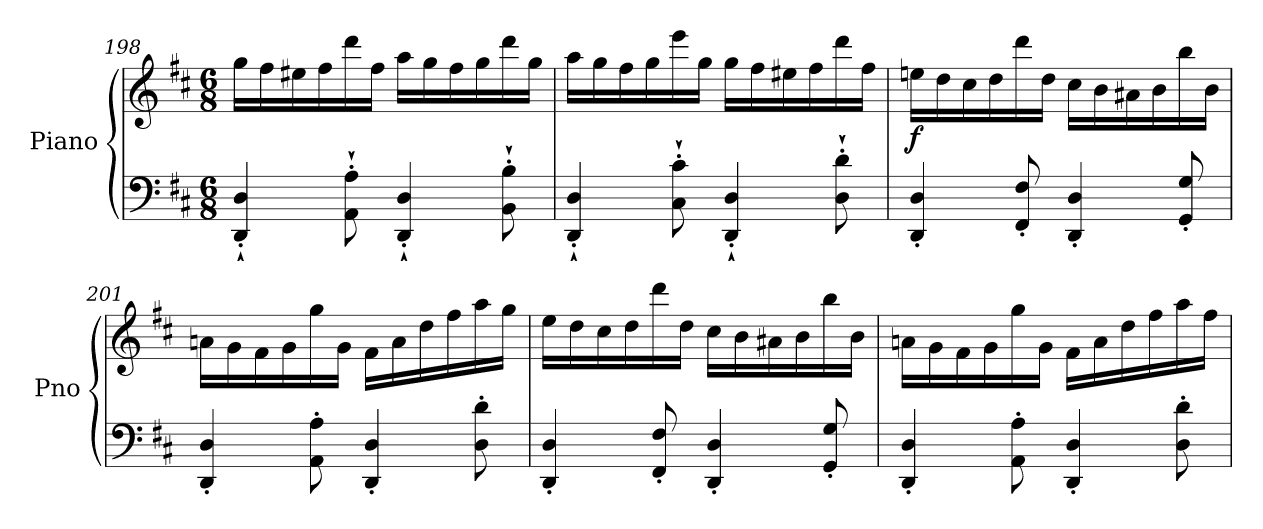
**kern	**kern	**dynam
*part1	*part1	*part1
*staff2	*staff1	*staff1/2
*I"Piano	*	*
*I'Pno	*	*
*clefF4	*clefG2	*
*k[f#c#]	*k[f#c#]	*
*M6/8	*M6/8	*
=198	=198	=198
4DD/'` 4D/'`	16gg\LL	.
.	16ff#\	.
.	16ee#X\	.
.	16ff#\	.
8AA\'` 8A\'`	16ddd\	.
.	16ff#\JJ	.
4DD/'` 4D/'`	16aa\LL	.
.	16gg\	.
.	16ff#\	.
.	16gg\	.
8BB\'` 8B\'`	16ddd\	.
.	16gg\JJ	.
=199	=199	=199
4DD/'` 4D/'`	16aa\LL	.
.	16gg\	.
.	16ff#\	.
.	16gg\	.
8C#\'` 8c#\'`	16eee\	.
.	16gg\JJ	.
4DD/'` 4D/'`	16gg\LL	.
.	16ff#\	.
.	16ee#X\	.
.	16ff#\	.
8D\'` 8d\'`	16ddd\	.
.	16ff#\JJ	.
!!LO:LB:g=z
=200	=200	=200
!	!	!LO:DY:b
4DD/' 4D/'	16een\LL	f
.	16dd\	.
.	16cc#\	.
.	16dd\	.
8FF#/' 8F#/'	16ddd\	.
.	16dd\JJ	.
4DD/' 4D/'	16cc#\LL	.
.	16b\	.
.	16a#X\	.
.	16b\	.
8GG/' 8G/'	16bb\	.
.	16b\JJ	.
=201	=201	=201
4DD/' 4D/'	16an\LL	.
.	16g\	.
.	16f#\	.
.	16g\	.
8AA\' 8A\'	16gg\	.
.	16g\JJ	.
4DD/' 4D/'	16f#\LL	.
.	16a\	.
.	16dd\	.
.	16ff#\	.
8D\' 8d\'	16aa\	.
.	16gg\JJ	.
=202	=202	=202
4DD/' 4D/'	16ee\LL	.
.	16dd\	.
.	16cc#\	.
.	16dd\	.
8FF#/' 8F#/'	16ddd\	.
.	16dd\JJ	.
4DD/' 4D/'	16cc#\LL	.
.	16b\	.
.	16a#X\	.
.	16b\	.
8GG/' 8G/'	16bb\	.
.	16b\JJ	.
!!LO:LB:g=z
=203	=203	=203
4DD/' 4D/'	16an\LL	.
.	16g\	.
.	16f#\	.
.	16g\	.
8AA\' 8A\'	16gg\	.
.	16g\JJ	.
4DD/' 4D/'	16f#\LL	.
.	16a\	.
.	16dd\	.
.	16ff#\	.
8D\' 8d\'	16aa\	.
.	16ff#\JJ	.
=	=	=
*-	*-	*-
